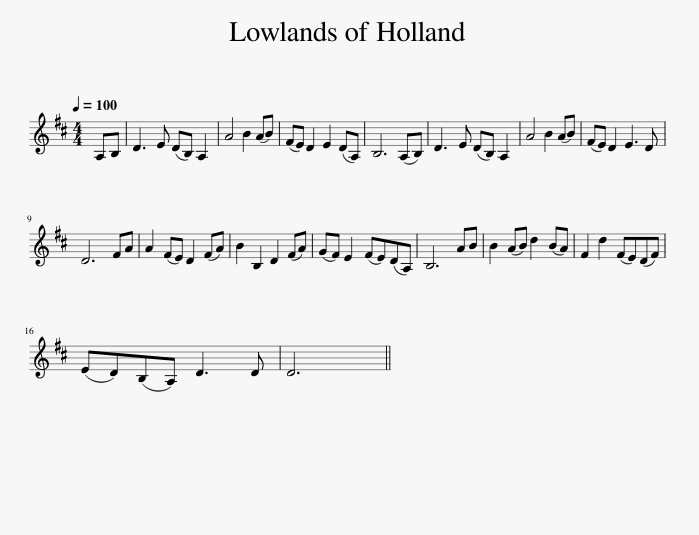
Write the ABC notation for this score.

X:1
L:1/8
Q:1/4=100
M:4/4
I:linebreak $
K:D
V:1 treble
V:1
 A,B, | D3 E (DB,) A,2 | A4 B2 (AB) | (FE) D2 E2 (DA,) | B,6 (A,B,) | %5
 D3 E (DB,) A,2 | A4 B2 (AB) | (FE) D2 E3 D |$ D6 FA | A2 (FE) D2 (FA) | %10
 B2 B,2 D2 (FA) | (GF) E2 (FE)(DA,) | B,6 AB | B2 (AB) d2 (BA) | F2 d2 (FE)(DF) |$ %15
 (ED)(B,A,) D3 D | D6 || %17
